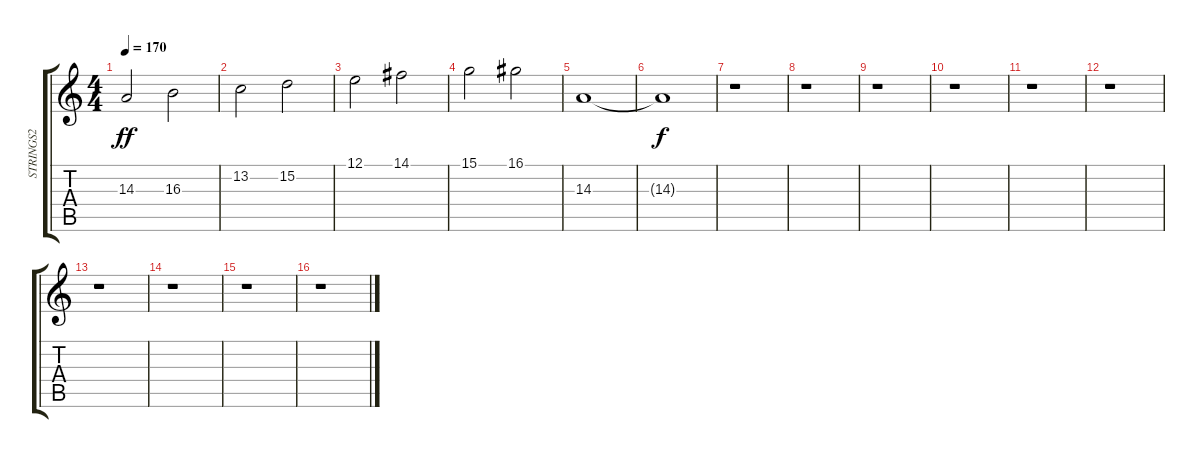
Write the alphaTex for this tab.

\track ("STRINGS2" "STRINGS2") {instrument stringensemble1}
\staff {score tabs}
\tuning (E4 B3 G3 D3 A2 E2) {hide}
\ts (4 4)
\tempo 170
\clef g2
\ks c
14.3.2{dy ff} 16.3.2 |
13.2.2 15.2.2 |
12.1.2 14.1.2 |
15.1.2 16.1.2 |
14.3.1 |
14.3{t}.1{dy f} |
r.1 |
r.1 |
r.1 |
r.1 |
r.1 |
r.1 |
r.1 |
r.1 |
r.1 |
r.1
